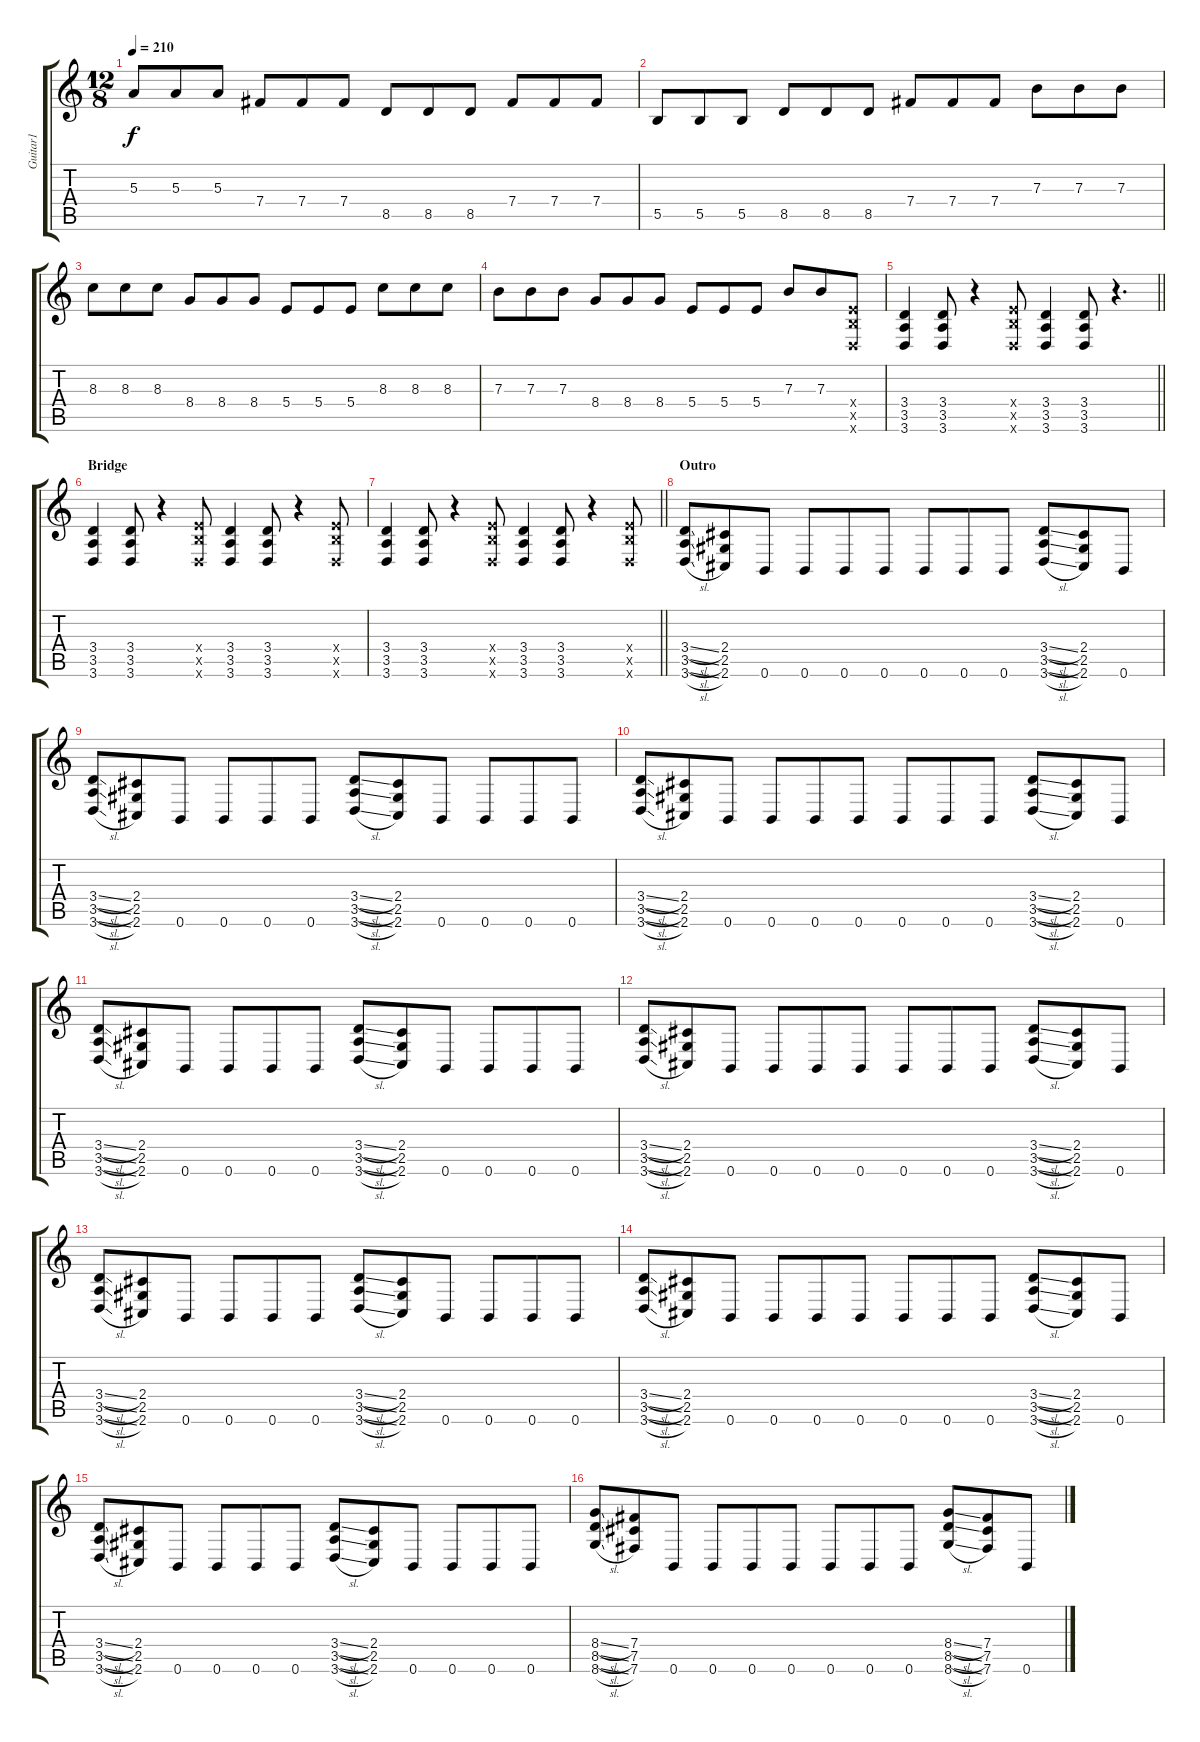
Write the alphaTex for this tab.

\track ("Guitar1" "Guitar1") {instrument distortionguitar}
\staff {score tabs}
\tuning (Db4 Ab3 E3 B2 Gb2 B1) {hide}
\ts (12 8)
\tempo 210
\clef g2
\ks c
5.3.8{dy f} 5.3.8 5.3.8 7.4.8 7.4.8 7.4.8 8.5.8 8.5.8 8.5.8 7.4.8 7.4.8 7.4.8 |
5.5.8 5.5.8 5.5.8 8.5.8 8.5.8 8.5.8 7.4.8 7.4.8 7.4.8 7.3.8 7.3.8 7.3.8 |
8.3.8 8.3.8 8.3.8 8.4.8 8.4.8 8.4.8 5.4.8 5.4.8 5.4.8 8.3.8 8.3.8 8.3.8 |
7.3.8 7.3.8 7.3.8 8.4.8 8.4.8 8.4.8 5.4.8 5.4.8 5.4.8 7.3.8 7.3.8 (5.4{x} 5.5{x} 3.6{x}).8 |
\barLineRight lightlight
(3.4 3.5 3.6).4 (3.4 3.5 3.6).8 r.4 (5.4{x} 5.5{x} 3.6{x}).8 (3.4 3.5 3.6).4 (3.4 3.5 3.6).8 r.4{d} |
\section ("" "Bridge")
(3.4 3.5 3.6).4 (3.4 3.5 3.6).8 r.4 (5.4{x} 5.5{x} 3.6{x}).8 (3.4 3.5 3.6).4 (3.4 3.5 3.6).8 r.4 (5.4{x} 5.5{x} 3.6{x}).8 |
\barLineRight lightlight
(3.4 3.5 3.6).4 (3.4 3.5 3.6).8 r.4 (5.4{x} 5.5{x} 3.6{x}).8 (3.4 3.5 3.6).4 (3.4 3.5 3.6).8 r.4 (5.4{x} 5.5{x} 3.6{x}).8 |
\section ("" "Outro")
(3.4{sl} 3.5{sl} 3.6{sl}).8 (2.4 2.5 2.6).8 0.6.8 0.6.8 0.6.8 0.6.8 0.6.8 0.6.8 0.6.8 (3.4{sl} 3.5{sl} 3.6{sl}).8 (2.4 2.5 2.6).8 0.6.8 |
(3.4{sl} 3.5{sl} 3.6{sl}).8 (2.4 2.5 2.6).8 0.6.8 0.6.8 0.6.8 0.6.8 (3.4{sl} 3.5{sl} 3.6{sl}).8 (2.4 2.5 2.6).8 0.6.8 0.6.8 0.6.8 0.6.8 |
(3.4{sl} 3.5{sl} 3.6{sl}).8 (2.4 2.5 2.6).8 0.6.8 0.6.8 0.6.8 0.6.8 0.6.8 0.6.8 0.6.8 (3.4{sl} 3.5{sl} 3.6{sl}).8 (2.4 2.5 2.6).8 0.6.8 |
(3.4{sl} 3.5{sl} 3.6{sl}).8 (2.4 2.5 2.6).8 0.6.8 0.6.8 0.6.8 0.6.8 (3.4{sl} 3.5{sl} 3.6{sl}).8 (2.4 2.5 2.6).8 0.6.8 0.6.8 0.6.8 0.6.8 |
(3.4{sl} 3.5{sl} 3.6{sl}).8 (2.4 2.5 2.6).8 0.6.8 0.6.8 0.6.8 0.6.8 0.6.8 0.6.8 0.6.8 (3.4{sl} 3.5{sl} 3.6{sl}).8 (2.4 2.5 2.6).8 0.6.8 |
(3.4{sl} 3.5{sl} 3.6{sl}).8 (2.4 2.5 2.6).8 0.6.8 0.6.8 0.6.8 0.6.8 (3.4{sl} 3.5{sl} 3.6{sl}).8 (2.4 2.5 2.6).8 0.6.8 0.6.8 0.6.8 0.6.8 |
(3.4{sl} 3.5{sl} 3.6{sl}).8 (2.4 2.5 2.6).8 0.6.8 0.6.8 0.6.8 0.6.8 0.6.8 0.6.8 0.6.8 (3.4{sl} 3.5{sl} 3.6{sl}).8 (2.4 2.5 2.6).8 0.6.8 |
(3.4{sl} 3.5{sl} 3.6{sl}).8 (2.4 2.5 2.6).8 0.6.8 0.6.8 0.6.8 0.6.8 (3.4{sl} 3.5{sl} 3.6{sl}).8 (2.4 2.5 2.6).8 0.6.8 0.6.8 0.6.8 0.6.8 |
(8.4{sl} 8.5{sl} 8.6{sl}).8 (7.4 7.5 7.6).8 0.6.8 0.6.8 0.6.8 0.6.8 0.6.8 0.6.8 0.6.8 (8.4{sl} 8.5{sl} 8.6{sl}).8 (7.4 7.5 7.6).8 0.6.8
